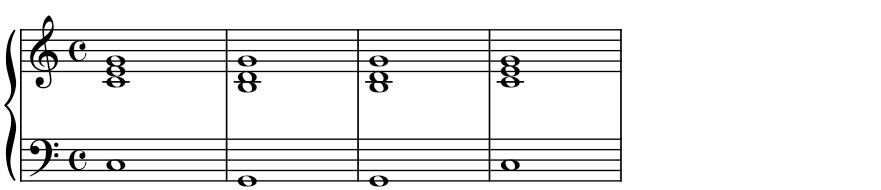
**kern	**kern
*part1	*part1
*staff2	*staff1
*I"Piano	*
*I'Pno.	*
*clefF4	*clefG2
*k[]	*k[]
*M4/4	*M4/4
*met(c)	*met(c)
=1	=1
1C	1c 1e 1g
=2	=2
1GG	1B 1d 1g
=3	=3
1GG	1B 1d 1g
=4	=4
1C	1c 1e 1g
=	=
*-	*-
